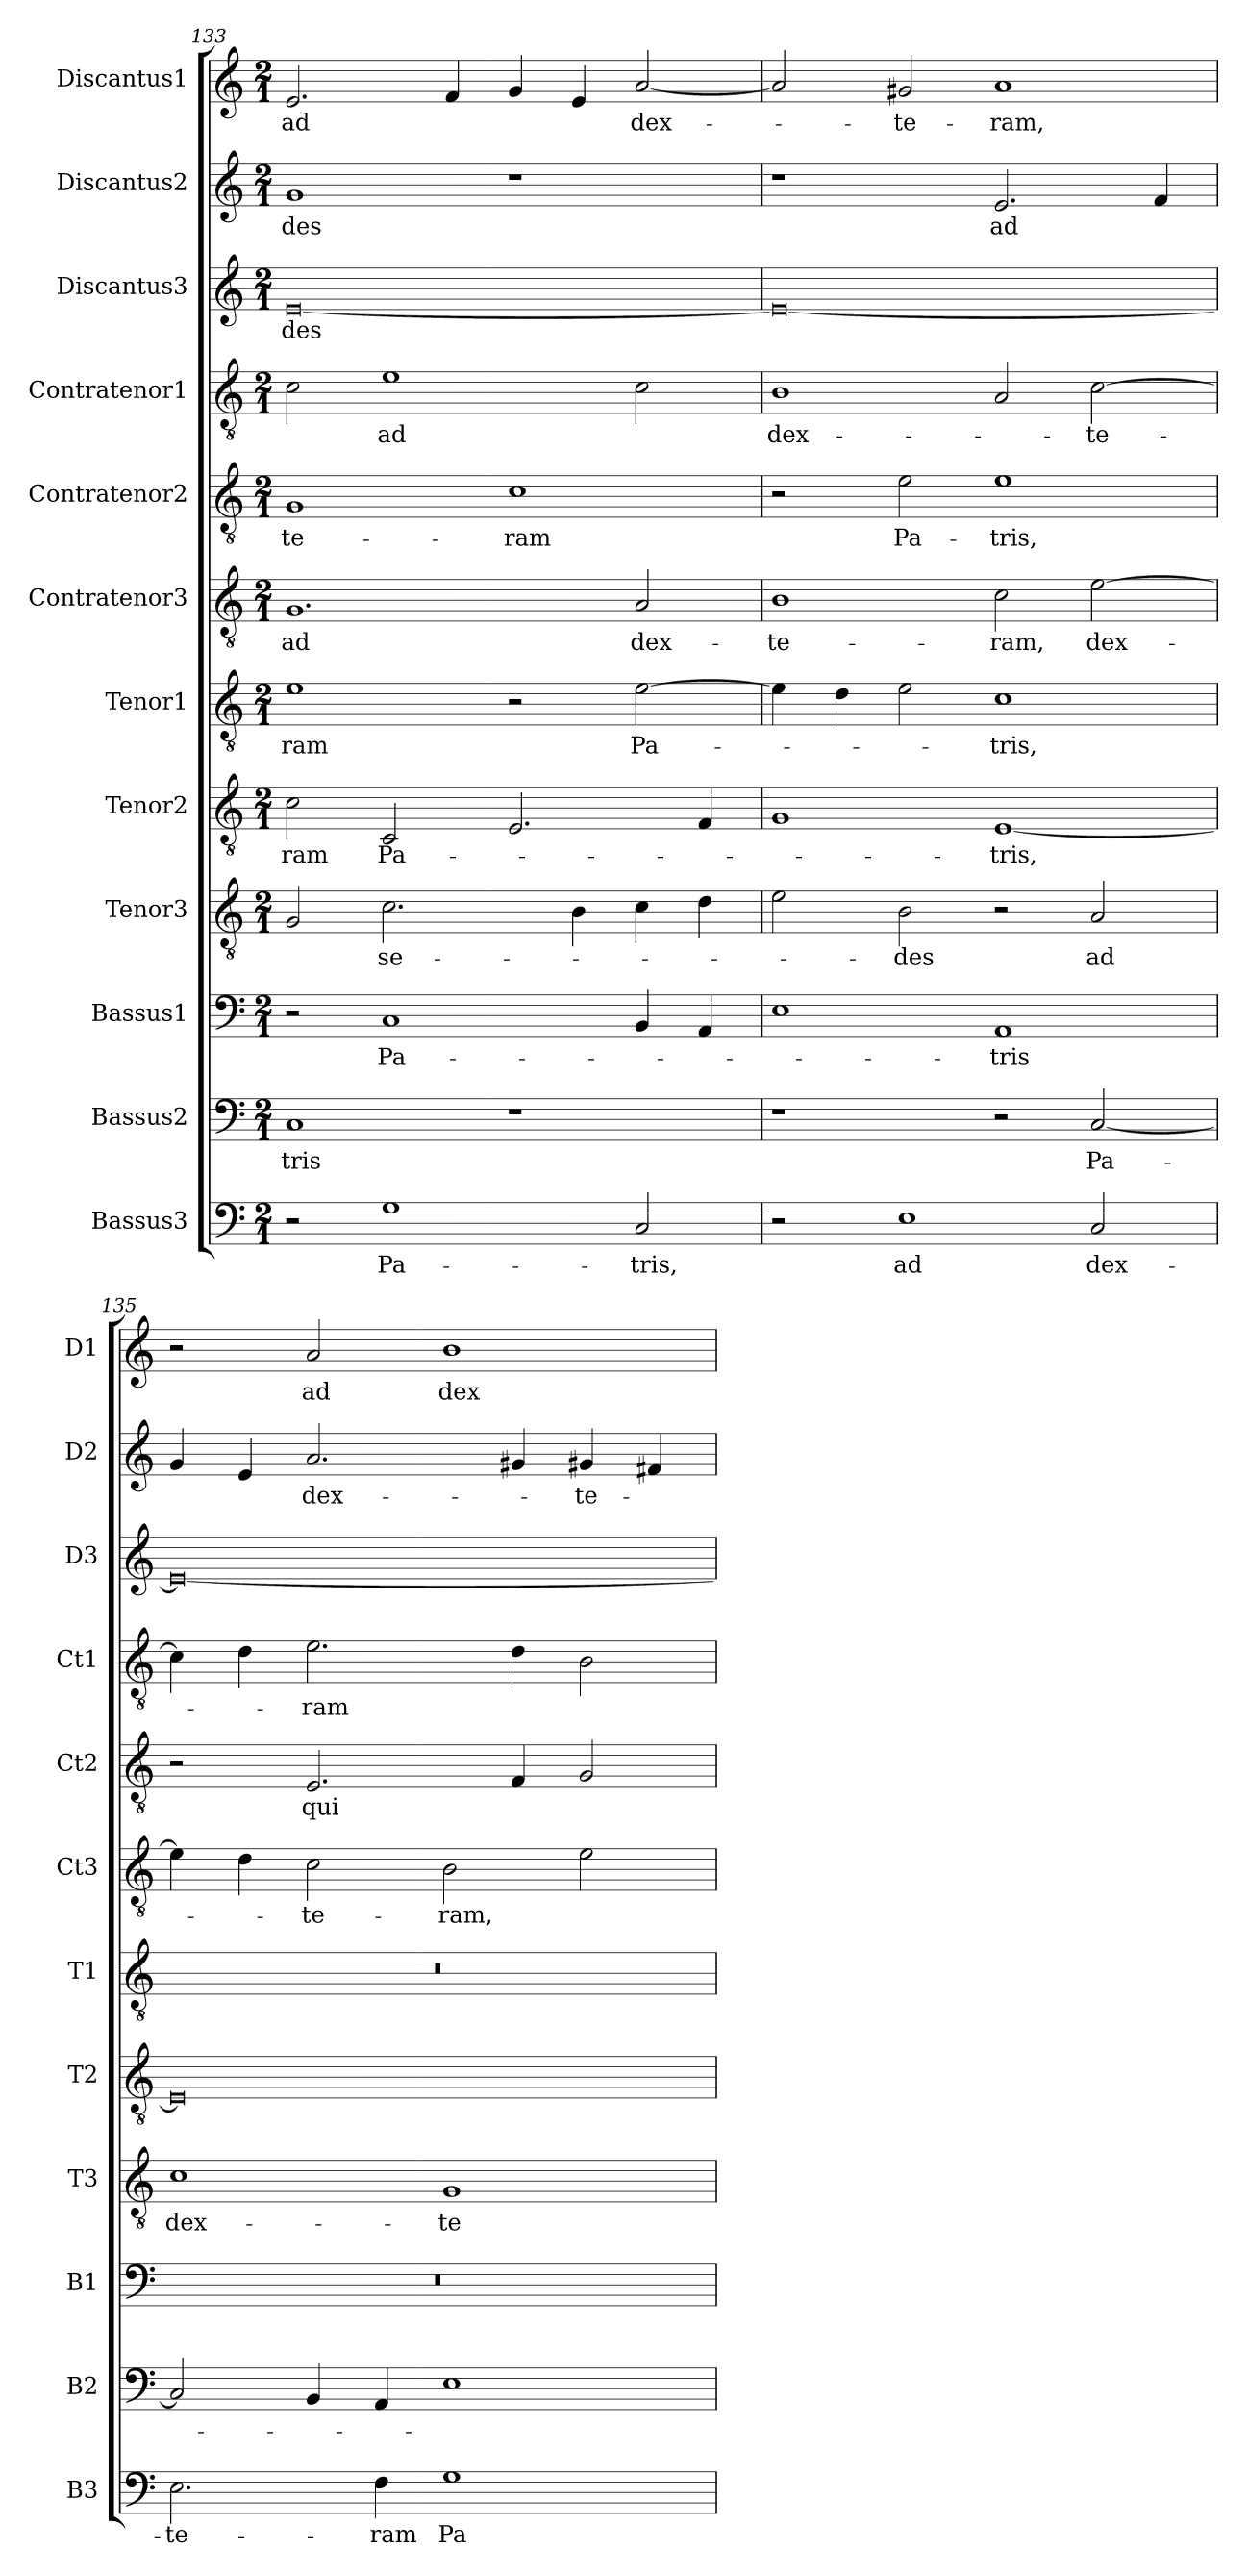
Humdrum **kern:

**kern	**text	**kern	**text	**kern	**text	**kern	**text	**kern	**text	**kern	**text	**kern	**text	**kern	**text	**kern	**text	**kern	**text	**kern	**text	**kern	**text
*part12	*part12	*part11	*part11	*part10	*part10	*part9	*part9	*part8	*part8	*part7	*part7	*part6	*part6	*part5	*part5	*part4	*part4	*part3	*part3	*part2	*part2	*part1	*part1
*staff12	*staff12	*staff11	*staff11	*staff10	*staff10	*staff9	*staff9	*staff8	*staff8	*staff7	*staff7	*staff6	*staff6	*staff5	*staff5	*staff4	*staff4	*staff3	*staff3	*staff2	*staff2	*staff1	*staff1
*I"Bassus3	*	*I"Bassus2	*	*I"Bassus1	*	*I"Tenor3	*	*I"Tenor2	*	*I"Tenor1	*	*I"Contratenor3	*	*I"Contratenor2	*	*I"Contratenor1	*	*I"Discantus3	*	*I"Discantus2	*	*I"Discantus1	*
*I'B3	*	*I'B2	*	*I'B1	*	*I'T3	*	*I'T2	*	*I'T1	*	*I'Ct3	*	*I'Ct2	*	*I'Ct1	*	*I'D3	*	*I'D2	*	*I'D1	*
*clefF4	*	*clefF4	*	*clefF4	*	*clefGv2	*	*clefGv2	*	*clefGv2	*	*clefGv2	*	*clefGv2	*	*clefGv2	*	*clefG2	*	*clefG2	*	*clefG2	*
*k[]	*	*k[]	*	*k[]	*	*k[]	*	*k[]	*	*k[]	*	*k[]	*	*k[]	*	*k[]	*	*k[]	*	*k[]	*	*k[]	*
*M2/1	*	*M2/1	*	*M2/1	*	*M2/1	*	*M2/1	*	*M2/1	*	*M2/1	*	*M2/1	*	*M2/1	*	*M2/1	*	*M2/1	*	*M2/1	*
=133	=133	=133	=133	=133	=133	=133	=133	=133	=133	=133	=133	=133	=133	=133	=133	=133	=133	=133	=133	=133	=133	=133	=133
2r	.	1C/	-tris	2r	.	2G/	.	2c\	-ram	1e\	-ram	1.G/	ad	1G/	-te-	2c\	.	[0e/	-des	1g/	-des	2.e/	ad
1G\	Pa-	.	.	1C/	Pa-	2.c\	se-	2C/	Pa-	.	.	.	.	.	.	1e\	ad	.	.	.	.	.	.
.	.	.	.	.	.	.	.	.	.	.	.	.	.	.	.	.	.	.	.	.	.	4f/	.
.	.	1r	.	.	.	.	.	2.E/	.	2r	.	.	.	1c\	-ram	.	.	.	.	1r	.	4g/	.
.	.	.	.	.	.	4B\	.	.	.	.	.	.	.	.	.	.	.	.	.	.	.	4e/	.
2C/	-tris,	.	.	4BB/	.	4c\	.	.	.	[2e\	Pa-	2A/	dex-	.	.	2c\	.	.	.	.	.	[2a/	dex-
.	.	.	.	4AA/	.	4d\	.	4F/	.	.	.	.	.	.	.	.	.	.	.	.	.	.	.
=134	=134	=134	=134	=134	=134	=134	=134	=134	=134	=134	=134	=134	=134	=134	=134	=134	=134	=134	=134	=134	=134	=134	=134
2r	.	1r	.	1E\	.	2e\	.	1G/	.	4e\]	.	1B\	-te-	2r	.	1B\	dex-	0e/_	.	1r	.	2a/]	.
.	.	.	.	.	.	.	.	.	.	4d\	.	.	.	.	.	.	.	.	.	.	.	.	.
1E\	ad	.	.	.	.	2B\	-des	.	.	2e\	.	.	.	2e\	Pa-	.	.	.	.	.	.	2g#X/	-te-
.	.	2r	.	1AA/	-tris	2r	.	[1E/	-tris,	1c\	-tris,	2c\	-ram,	1e\	-tris,	2A/	.	.	.	2.e/	ad	1a/	-ram,
2C/	dex-	[2C/	Pa-	.	.	2A/	ad	.	.	.	.	[2e\	dex-	.	.	[2c\	-te-	.	.	.	.	.	.
.	.	.	.	.	.	.	.	.	.	.	.	.	.	.	.	.	.	.	.	4f/	.	.	.
=135	=135	=135	=135	=135	=135	=135	=135	=135	=135	=135	=135	=135	=135	=135	=135	=135	=135	=135	=135	=135	=135	=135	=135
2.E\	-te-	2C/]	.	0r	.	1c\	dex-	0E/]	.	0r	.	4e\]	.	2r	.	4c\]	.	0e/_	.	4g/	.	2r	.
.	.	.	.	.	.	.	.	.	.	.	.	4d\	.	.	.	4d\	.	.	.	4e/	.	.	.
.	.	4BB/	.	.	.	.	.	.	.	.	.	2c\	-te-	2.E/	qui	2.e\	-ram	.	.	2.a/	dex-	2a/	ad
4F\	-ram	4AA/	.	.	.	.	.	.	.	.	.	.	.	.	.	.	.	.	.	.	.	.	.
1G\	Pa-	1E\	.	.	.	1G/	-te-	.	.	.	.	2B\	-ram,	.	.	.	.	.	.	.	.	1b\	dex-
.	.	.	.	.	.	.	.	.	.	.	.	.	.	4F/	.	4d\	.	.	.	4g#X/	.	.	.
.	.	.	.	.	.	.	.	.	.	.	.	2e\	.	2G/	.	2B\	.	.	.	4g#X/	-te-	.	.
.	.	.	.	.	.	.	.	.	.	.	.	.	.	.	.	.	.	.	.	4f#X/	.	.	.
=	=	=	=	=	=	=	=	=	=	=	=	=	=	=	=	=	=	=	=	=	=	=	=
*-	*-	*-	*-	*-	*-	*-	*-	*-	*-	*-	*-	*-	*-	*-	*-	*-	*-	*-	*-	*-	*-	*-	*-
